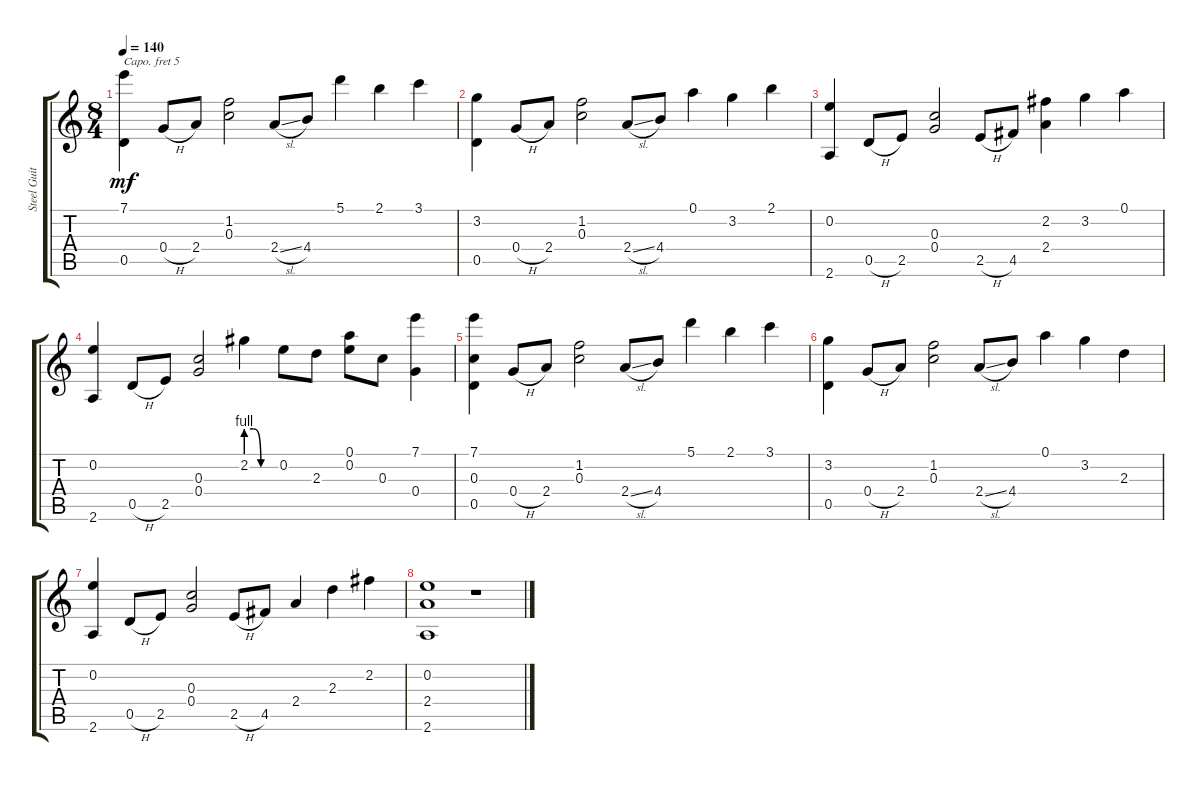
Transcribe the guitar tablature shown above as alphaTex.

\track ("Steel Guitar" "Steel Guit") {instrument acousticguitarsteel}
\staff {score tabs}
\capo 5
\tuning (E4 B3 G3 D3 A2 D2) {hide}
\ts (8 4)
\tempo 140
\clef g2
\ks aminor
(7.1 0.5).4{dy mf} 0.4{h}.8 2.4.8 (1.2 0.3).2 2.4{sl}.8 4.4.8 5.1.4 2.1.4 3.1.4 |
(3.2 0.5).4 0.4{h}.8 2.4.8 (1.2 0.3).2 2.4{sl}.8 4.4.8 0.1.4 3.2.4 2.1.4 |
(0.2 2.6).4 0.5{h}.8 2.5.8 (0.3 0.4).2 2.5{h}.8 4.5.8 (2.2 2.4).4 3.2.4 0.1.4 |
(0.2 2.6).4 0.5{h}.8 2.5.8 (0.3 0.4).2 2.2{be (custom 0 4 15 4 30 0 60 0)}.4 0.2.8 2.3.8 (0.1 0.2).8 0.3.8 (7.1 0.4).4 |
(7.1 0.3 0.5).4 0.4{h}.8 2.4.8 (1.2 0.3).2 2.4{sl}.8 4.4.8 5.1.4 2.1.4 3.1.4 |
(3.2 0.5).4 0.4{h}.8 2.4.8 (1.2 0.3).2 2.4{sl}.8 4.4.8 0.1.4 3.2.4 2.3.4 |
(0.2 2.6).4 0.5{h}.8 2.5.8 (0.3 0.4).2 2.5{h}.8 4.5.8 2.4.4 2.3.4 2.2.4 |
(0.2 2.4 2.6).1 r.1
